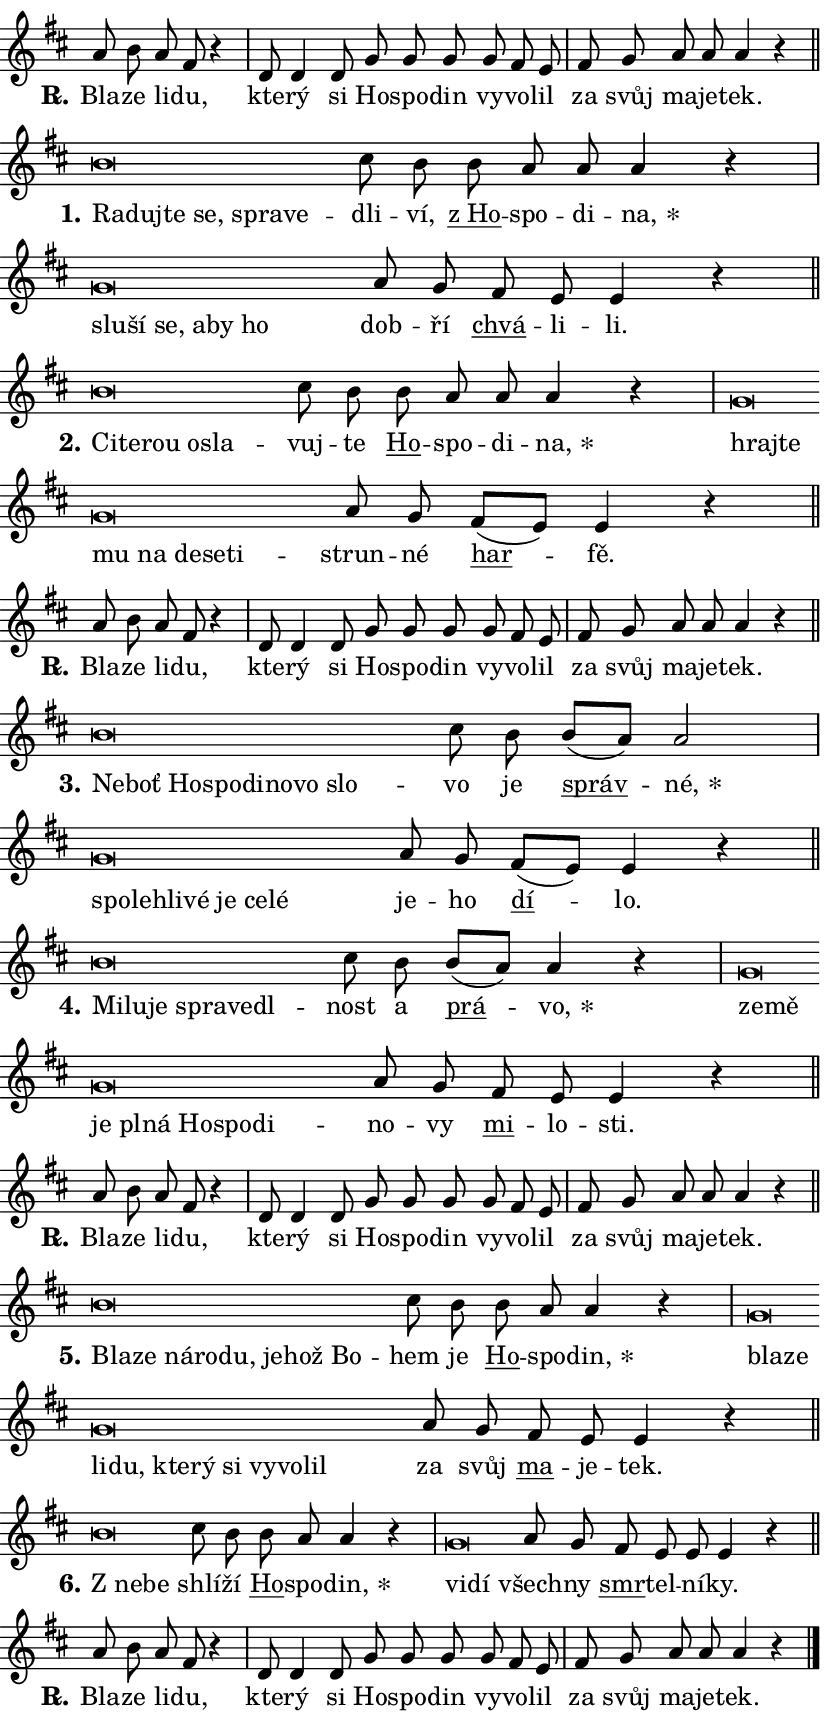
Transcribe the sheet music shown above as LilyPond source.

\version "2.24.0"
\header { tagline = "" }
\paper {
  indent = 0\cm
  top-margin = 0\cm
  right-margin = 0.13\cm % to fit lyric hyphens
  bottom-margin = 0\cm
  left-margin = 0\cm
  paper-width = 14\cm
  page-breaking = #ly:one-page-breaking
  system-system-spacing.basic-distance = #11
  score-system-spacing.basic-distance = #11
  ragged-last = ##f
}


%% Author: Thomas Morley
%% https://lists.gnu.org/archive/html/lilypond-user/2020-05/msg00002.html
#(define (line-position grob)
"Returns position of @var[grob} in current system:
   @code{'start}, if at first time-step
   @code{'end}, if at last time-step
   @code{'middle} otherwise
"
  (let* ((col (ly:item-get-column grob))
         (ln (ly:grob-object col 'left-neighbor))
         (rn (ly:grob-object col 'right-neighbor))
         (col-to-check-left (if (ly:grob? ln) ln col))
         (col-to-check-right (if (ly:grob? rn) rn col))
         (break-dir-left
           (and
             (ly:grob-property col-to-check-left 'non-musical #f)
             (ly:item-break-dir col-to-check-left)))
         (break-dir-right
           (and
             (ly:grob-property col-to-check-right 'non-musical #f)
             (ly:item-break-dir col-to-check-right))))
        (cond ((eqv? 1 break-dir-left) 'start)
              ((eqv? -1 break-dir-right) 'end)
              (else 'middle))))

#(define (tranparent-at-line-position vctor)
  (lambda (grob)
  "Relying on @code{line-position} select the relevant enry from @var{vctor}.
Used to determine transparency,"
    (case (line-position grob)
      ((end) (not (vector-ref vctor 0)))
      ((middle) (not (vector-ref vctor 1)))
      ((start) (not (vector-ref vctor 2))))))

noteHeadBreakVisibility =
#(define-music-function (break-visibility)(vector?)
"Makes @code{NoteHead}s transparent relying on @var{break-visibility}"
#{
  \override NoteHead.transparent =
    #(tranparent-at-line-position break-visibility)
#})

#(define delete-ledgers-for-transparent-note-heads
  (lambda (grob)
    "Reads whether a @code{NoteHead} is transparent.
If so this @code{NoteHead} is removed from @code{'note-heads} from
@var{grob}, which is supposed to be @code{LedgerLineSpanner}.
As a result ledgers are not printed for this @code{NoteHead}"
    (let* ((nhds-array (ly:grob-object grob 'note-heads))
           (nhds-list
             (if (ly:grob-array? nhds-array)
                 (ly:grob-array->list nhds-array)
                 '()))
           ;; Relies on the transparent-property being done before
           ;; Staff.LedgerLineSpanner.after-line-breaking is executed.
           ;; This is fragile ...
           (to-keep
             (remove
               (lambda (nhd)
                 (ly:grob-property nhd 'transparent #f))
               nhds-list)))
      ;; TODO find a better method to iterate over grob-arrays, similiar
      ;; to filter/remove etc for lists
      ;; For now rebuilt from scratch
      (set! (ly:grob-object grob 'note-heads)  '())
      (for-each
        (lambda (nhd)
          (ly:pointer-group-interface::add-grob grob 'note-heads nhd))
        to-keep))))

squashNotes = {
  \override NoteHead.X-extent = #'(-0.2 . 0.2)
  \override NoteHead.Y-extent = #'(-0.75 . 0)
  \override NoteHead.stencil =
    #(lambda (grob)
       (let ((pos (ly:grob-property grob 'staff-position)))
         (begin
           (if (< pos -7) (display "ERROR: Lower brevis then expected\n") (display ""))
           (if (<= pos -6) ly:text-interface::print ly:note-head::print))))
}
unSquashNotes = {
  \revert NoteHead.X-extent
  \revert NoteHead.Y-extent
  \revert NoteHead.stencil
}

hideNotes = \noteHeadBreakVisibility #begin-of-line-visible
unHideNotes = \noteHeadBreakVisibility #all-visible

% work-around for resetting accidentals
% https://lilypond.org/doc/v2.23/Documentation/notation/displaying-rhythms#unmetered-music
cadenzaMeasure = {
  \cadenzaOff
  \partial 1024 s1024
  \cadenzaOn
}

#(define-markup-command (accent layout props text) (markup?)
  "Underline accented syllable"
  (interpret-markup layout props
    #{\markup \override #'(offset . 4.3) \underline { #text }#}))

responsum = \markup \concat {
  "R" \hspace #-1.05 \path #0.1 #'((moveto 0 0.07) (lineto 0.9 0.8)) \hspace #0.05 "."
}

spaceSize = #0.6828661417322834 % exact space size for TeX Gyre Schola

\layout {
  \context {
    \Staff
    \remove "Time_signature_engraver"
    \override LedgerLineSpanner.after-line-breaking = #delete-ledgers-for-transparent-note-heads
  }
  \context {
    \Lyrics {
      \override LyricSpace.minimum-distance = \spaceSize
      \override LyricText.font-name = #"TeX Gyre Schola"
      \override LyricText.font-size = 1
      \override StanzaNumber.font-name = #"TeX Gyre Schola Bold"
      \override StanzaNumber.font-size = 1
    }
  }
  \context {
    \Score 
    \override NoteHead.text =
      #(lambda (grob) 
        (let ((pos (ly:grob-property grob 'staff-position)))
          #{\markup {
            \combine
              \halign #-0.55 \raise #(if (= pos -6) 0 0.5) \override #'(thickness . 2) \draw-line #'(3.2 . 0)
              \musicglyph "noteheads.sM1"
          }#}))
  }
}

% magnetic-lyrics.ily
%
%   written by
%     Jean Abou Samra <jean@abou-samra.fr>
%     Werner Lemberg <wl@gnu.org>
%
%   adapted by
%     Jiri Hon <jiri.hon@gmail.com>
%
% Version 2022-Apr-15

% https://www.mail-archive.com/lilypond-user@gnu.org/msg149350.html

#(define (Left_hyphen_pointer_engraver context)
   "Collect syllable-hyphen-syllable occurrences in lyrics and store
them in properties.  This engraver only looks to the left.  For
example, if the lyrics input is @code{foo -- bar}, it does the
following.

@itemize @bullet
@item
Set the @code{text} property of the @code{LyricHyphen} grob between
@q{foo} and @q{bar} to @code{foo}.

@item
Set the @code{left-hyphen} property of the @code{LyricText} grob with
text @q{foo} to the @code{LyricHyphen} grob between @q{foo} and
@q{bar}.
@end itemize

Use this auxiliary engraver in combination with the
@code{lyric-@/text::@/apply-@/magnetic-@/offset!} hook."
   (let ((hyphen #f)
         (text #f))
     (make-engraver
      (acknowledgers
       ((lyric-syllable-interface engraver grob source-engraver)
        (set! text grob)))
      (end-acknowledgers
       ((lyric-hyphen-interface engraver grob source-engraver)
        ;(when (not (grob::has-interface grob 'lyric-space-interface))
          (set! hyphen grob)));)
      ((stop-translation-timestep engraver)
       (when (and text hyphen)
         (ly:grob-set-object! text 'left-hyphen hyphen))
       (set! text #f)
       (set! hyphen #f)))))

#(define (lyric-text::apply-magnetic-offset! grob)
   "If the space between two syllables is less than the value in
property @code{LyricText@/.details@/.squash-threshold}, move the right
syllable to the left so that it gets concatenated with the left
syllable.

Use this function as a hook for
@code{LyricText@/.after-@/line-@/breaking} if the
@code{Left_@/hyphen_@/pointer_@/engraver} is active."
   (let ((hyphen (ly:grob-object grob 'left-hyphen #f)))
     (when hyphen
       (let ((left-text (ly:spanner-bound hyphen LEFT)))
         (when (grob::has-interface left-text 'lyric-syllable-interface)
           (let* ((common (ly:grob-common-refpoint grob left-text X))
                  (this-x-ext (ly:grob-extent grob common X))
                  (left-x-ext
                   (begin
                     ;; Trigger magnetism for left-text.
                     (ly:grob-property left-text 'after-line-breaking)
                     (ly:grob-extent left-text common X)))
                  ;; `delta` is the gap width between two syllables.
                  (delta (- (interval-start this-x-ext)
                            (interval-end left-x-ext)))
                  (details (ly:grob-property grob 'details))
                  (threshold (assoc-get 'squash-threshold details 0.2)))
             (when (< delta threshold)
               (let* (;; We have to manipulate the input text so that
                      ;; ligatures crossing syllable boundaries are not
                      ;; disabled.  For languages based on the Latin
                      ;; script this is essentially a beautification.
                      ;; However, for non-Western scripts it can be a
                      ;; necessity.
                      (lt (ly:grob-property left-text 'text))
                      (rt (ly:grob-property grob 'text))
                      (is-space (grob::has-interface hyphen 'lyric-space-interface))
                      (space (if is-space " " ""))
                      (extra-delta (if is-space spaceSize 0))
                      ;; Append new syllable.
                      (ltrt-space (if (and (string? lt) (string? rt))
                                (string-append lt space rt)
                                (make-concat-markup (list lt space rt))))
                      ;; Right-align `ltrt` to the right side.
                      (ltrt-space-markup (grob-interpret-markup
                               grob
                               (make-translate-markup
                                (cons (interval-length this-x-ext) 0)
                                (make-right-align-markup ltrt-space)))))
                 (begin
                   ;; Don't print `left-text`.
                   (ly:grob-set-property! left-text 'stencil #f)
                   ;; Set text and stencil (which holds all collected
                   ;; syllables so far) and shift it to the left.
                   (ly:grob-set-property! grob 'text ltrt-space)
                   (ly:grob-set-property! grob 'stencil ltrt-space-markup)
                   (ly:grob-translate-axis! grob (- (- delta extra-delta)) X))))))))))


#(define (lyric-hyphen::displace-bounds-first grob)
   ;; Make very sure this callback isn't triggered too early.
   (let ((left (ly:spanner-bound grob LEFT))
         (right (ly:spanner-bound grob RIGHT)))
     (ly:grob-property left 'after-line-breaking)
     (ly:grob-property right 'after-line-breaking)
     (ly:lyric-hyphen::print grob)))

squashThreshold = #0.4

\layout {
  \context {
    \Lyrics
    \consists #Left_hyphen_pointer_engraver
    \override LyricText.after-line-breaking =
      #lyric-text::apply-magnetic-offset!
    \override LyricHyphen.stencil = #lyric-hyphen::displace-bounds-first
    \override LyricText.details.squash-threshold = \squashThreshold
    \override LyricHyphen.minimum-distance = 0
    \override LyricHyphen.minimum-length = \squashThreshold
  }
}

squashText = \override LyricText.details.squash-threshold = 9999
unSquashText = \override LyricText.details.squash-threshold = \squashThreshold

leftText = \override LyricText.self-alignment-X = #LEFT
unLeftText = \revert LyricText.self-alignment-X

starOffset = #(lambda (grob) 
                (let ((x_offset (ly:self-alignment-interface::aligned-on-x-parent grob)))
                  (if (= x_offset 0) 0 (+ x_offset 1.2))))

star = #(define-music-function (syllable)(string?)
"Append star separator at the end of a syllable"
#{
  \once \override LyricText.X-offset = #starOffset
  \lyricmode { \markup {
    #syllable
    \override #'((font-name . "TeX Gyre Schola Bold")) \hspace #0.2 \lower #0.65 \larger "*"
  } }
#})

starAccent = #(define-music-function (syllable)(string?)
"Append star separator at the end of a syllable and make accent"
#{
  \once \override LyricText.X-offset = #starOffset
  \lyricmode { \markup {
    \accent #syllable
    \override #'((font-name . "TeX Gyre Schola Bold")) \hspace #0.2 \lower #0.65 \larger "*"
  } }
#})

breath = #(define-music-function (syllable)(string?)
"Append breathing indicator at the end of a syllable"
#{
  \lyricmode { \markup { #syllable "+" } }
#})

optionalBreath = #(define-music-function (syllable)(string?)
"Append optional breathing indicator at the end of a syllable"
#{
  \lyricmode { \markup { #syllable "(+)" } }
#})


\score {
    <<
        \new Voice = "melody" { \cadenzaOn \key d \major \relative { a'8 b a fis r4 \cadenzaMeasure \bar "|" d8 d4 d8 \bar "" g g g \bar "" g fis e \cadenzaMeasure \bar "|" fis g a a a4 r \cadenzaMeasure \bar "||" \break } }
        \new Lyrics \lyricsto "melody" { \lyricmode { \set stanza = \responsum
Bla -- ze li -- du, kte -- rý si Ho -- spo -- din vy -- vo -- lil za svůj ma -- je -- tek. } }
    >>
    \layout {}
}

\score {
    <<
        \new Voice = "melody" { \cadenzaOn \key d \major \relative { \squashNotes b'\breve*1/16 \hideNotes \breve*1/16 \bar "" \breve*1/16 \bar "" \breve*1/16 \bar "" \breve*1/16 \breve*1/16 \bar "" \unHideNotes \unSquashNotes cis8 b \bar "" b a a a4 r \cadenzaMeasure \bar "|" \squashNotes g\breve*1/16 \hideNotes \breve*1/16 \bar "" \breve*1/16 \bar "" \breve*1/16 \bar "" \breve*1/16 \breve*1/16 \bar "" \unHideNotes \unSquashNotes a8 g \bar "" fis e e4 r \cadenzaMeasure \bar "||" \break } }
        \new Lyrics \lyricsto "melody" { \lyricmode { \set stanza = "1."
\leftText Ra -- \squashText duj -- te se, spra -- ve -- \unLeftText \unSquashText dli -- ví, \markup \accent "z Ho" -- spo -- di -- \star na, \leftText slu -- \squashText ší se, a -- by ho \unLeftText \unSquashText dob -- ří \markup \accent chvá -- li -- li. } }
    >>
    \layout {}
}

\score {
    <<
        \new Voice = "melody" { \cadenzaOn \key d \major \relative { \squashNotes b'\breve*1/16 \hideNotes \breve*1/16 \bar "" \breve*1/16 \bar "" \breve*1/16 \breve*1/16 \bar "" \unHideNotes \unSquashNotes cis8 b \bar "" b a a a4 r \cadenzaMeasure \bar "|" \squashNotes g\breve*1/16 \hideNotes \breve*1/16 \bar "" \breve*1/16 \bar "" \breve*1/16 \bar "" \breve*1/16 \bar "" \breve*1/16 \breve*1/16 \bar "" \unHideNotes \unSquashNotes a8 g \bar "" fis[( e)] e4 r \cadenzaMeasure \bar "||" \break } }
        \new Lyrics \lyricsto "melody" { \lyricmode { \set stanza = "2."
\leftText Ci -- \squashText te -- rou o -- sla -- \unLeftText \unSquashText vuj -- te \markup \accent Ho -- spo -- di -- \star na, \leftText hraj -- \squashText te mu na de -- se -- ti -- \unLeftText \unSquashText strun -- né \markup \accent har -- fě. } }
    >>
    \layout {}
}

\score {
    <<
        \new Voice = "melody" { \cadenzaOn \key d \major \relative { a'8 b a fis r4 \cadenzaMeasure \bar "|" d8 d4 d8 \bar "" g g g \bar "" g fis e \cadenzaMeasure \bar "|" fis g a a a4 r \cadenzaMeasure \bar "||" \break } }
        \new Lyrics \lyricsto "melody" { \lyricmode { \set stanza = \responsum
Bla -- ze li -- du, kte -- rý si Ho -- spo -- din vy -- vo -- lil za svůj ma -- je -- tek. } }
    >>
    \layout {}
}

\score {
    <<
        \new Voice = "melody" { \cadenzaOn \key d \major \relative { \squashNotes b'\breve*1/16 \hideNotes \breve*1/16 \bar "" \breve*1/16 \bar "" \breve*1/16 \bar "" \breve*1/16 \bar "" \breve*1/16 \bar "" \breve*1/16 \breve*1/16 \bar "" \unHideNotes \unSquashNotes cis8 b \bar "" b[( a)] a2 \cadenzaMeasure \bar "|" \squashNotes g\breve*1/16 \hideNotes \breve*1/16 \bar "" \breve*1/16 \bar "" \breve*1/16 \bar "" \breve*1/16 \bar "" \breve*1/16 \breve*1/16 \bar "" \unHideNotes \unSquashNotes a8 g \bar "" fis[( e)] e4 r \cadenzaMeasure \bar "||" \break } }
        \new Lyrics \lyricsto "melody" { \lyricmode { \set stanza = "3."
\leftText Ne -- \squashText boť Ho -- spo -- di -- no -- vo slo -- \unLeftText \unSquashText vo je \markup \accent správ -- \star né, \leftText spo -- \squashText leh -- li -- vé je ce -- lé \unLeftText \unSquashText je -- ho \markup \accent dí -- lo. } }
    >>
    \layout {}
}

\score {
    <<
        \new Voice = "melody" { \cadenzaOn \key d \major \relative { \squashNotes b'\breve*1/16 \hideNotes \breve*1/16 \bar "" \breve*1/16 \bar "" \breve*1/16 \bar "" \breve*1/16 \breve*1/16 \bar "" \unHideNotes \unSquashNotes cis8 b \bar "" b[( a)] a4 r \cadenzaMeasure \bar "|" \squashNotes g\breve*1/16 \hideNotes \breve*1/16 \bar "" \breve*1/16 \bar "" \breve*1/16 \bar "" \breve*1/16 \bar "" \breve*1/16 \bar "" \breve*1/16 \breve*1/16 \bar "" \unHideNotes \unSquashNotes a8 g \bar "" fis e e4 r \cadenzaMeasure \bar "||" \break } }
        \new Lyrics \lyricsto "melody" { \lyricmode { \set stanza = "4."
\leftText Mi -- \squashText lu -- je spra -- ve -- dl -- \unLeftText \unSquashText nost a \markup \accent prá -- \star vo, \leftText ze -- \squashText mě je pl -- ná Ho -- spo -- di -- \unLeftText \unSquashText no -- vy \markup \accent mi -- lo -- sti. } }
    >>
    \layout {}
}

\score {
    <<
        \new Voice = "melody" { \cadenzaOn \key d \major \relative { a'8 b a fis r4 \cadenzaMeasure \bar "|" d8 d4 d8 \bar "" g g g \bar "" g fis e \cadenzaMeasure \bar "|" fis g a a a4 r \cadenzaMeasure \bar "||" \break } }
        \new Lyrics \lyricsto "melody" { \lyricmode { \set stanza = \responsum
Bla -- ze li -- du, kte -- rý si Ho -- spo -- din vy -- vo -- lil za svůj ma -- je -- tek. } }
    >>
    \layout {}
}

\score {
    <<
        \new Voice = "melody" { \cadenzaOn \key d \major \relative { \squashNotes b'\breve*1/16 \hideNotes \breve*1/16 \bar "" \breve*1/16 \bar "" \breve*1/16 \bar "" \breve*1/16 \bar "" \breve*1/16 \bar "" \breve*1/16 \breve*1/16 \bar "" \unHideNotes \unSquashNotes cis8 b \bar "" b a a4 r \cadenzaMeasure \bar "|" \squashNotes g\breve*1/16 \hideNotes \breve*1/16 \bar "" \breve*1/16 \bar "" \breve*1/16 \bar "" \breve*1/16 \bar "" \breve*1/16 \bar "" \breve*1/16 \bar "" \breve*1/16 \bar "" \breve*1/16 \breve*1/16 \bar "" \unHideNotes \unSquashNotes a8 g \bar "" fis e e4 r \cadenzaMeasure \bar "||" \break } }
        \new Lyrics \lyricsto "melody" { \lyricmode { \set stanza = "5."
\leftText Bla -- \squashText ze ná -- ro -- du, je -- hož Bo -- \unLeftText \unSquashText hem je \markup \accent Ho -- spo -- \star din, \leftText bla -- \squashText ze li -- du, kte -- rý si vy -- vo -- lil \unLeftText \unSquashText za svůj \markup \accent ma -- je -- tek. } }
    >>
    \layout {}
}

\score {
    <<
        \new Voice = "melody" { \cadenzaOn \key d \major \relative { \squashNotes b'\breve*1/16 \hideNotes \breve*1/16 \bar "" \unHideNotes \unSquashNotes cis8 b \bar "" b a a4 r \cadenzaMeasure \bar "|" \squashNotes g\breve*1/16 \hideNotes \breve*1/16 \bar "" \unHideNotes \unSquashNotes a8 g \bar "" fis e e e4 r \cadenzaMeasure \bar "||" \break } }
        \new Lyrics \lyricsto "melody" { \lyricmode { \set stanza = "6."
\leftText "Z ne" -- \squashText be \unLeftText \unSquashText shlí -- ží \markup \accent Ho -- spo -- \star din, \leftText vi -- \squashText dí \unLeftText \unSquashText všech -- ny \markup \accent smr -- tel -- ní -- ky. } }
    >>
    \layout {}
}

\score {
    <<
        \new Voice = "melody" { \cadenzaOn \key d \major \relative { a'8 b a fis r4 \cadenzaMeasure \bar "|" d8 d4 d8 \bar "" g g g \bar "" g fis e \cadenzaMeasure \bar "|" fis g a a a4 r \cadenzaMeasure \bar "||" \break } \bar "|." }
        \new Lyrics \lyricsto "melody" { \lyricmode { \set stanza = \responsum
Bla -- ze li -- du, kte -- rý si Ho -- spo -- din vy -- vo -- lil za svůj ma -- je -- tek. } }
    >>
    \layout {}
}
